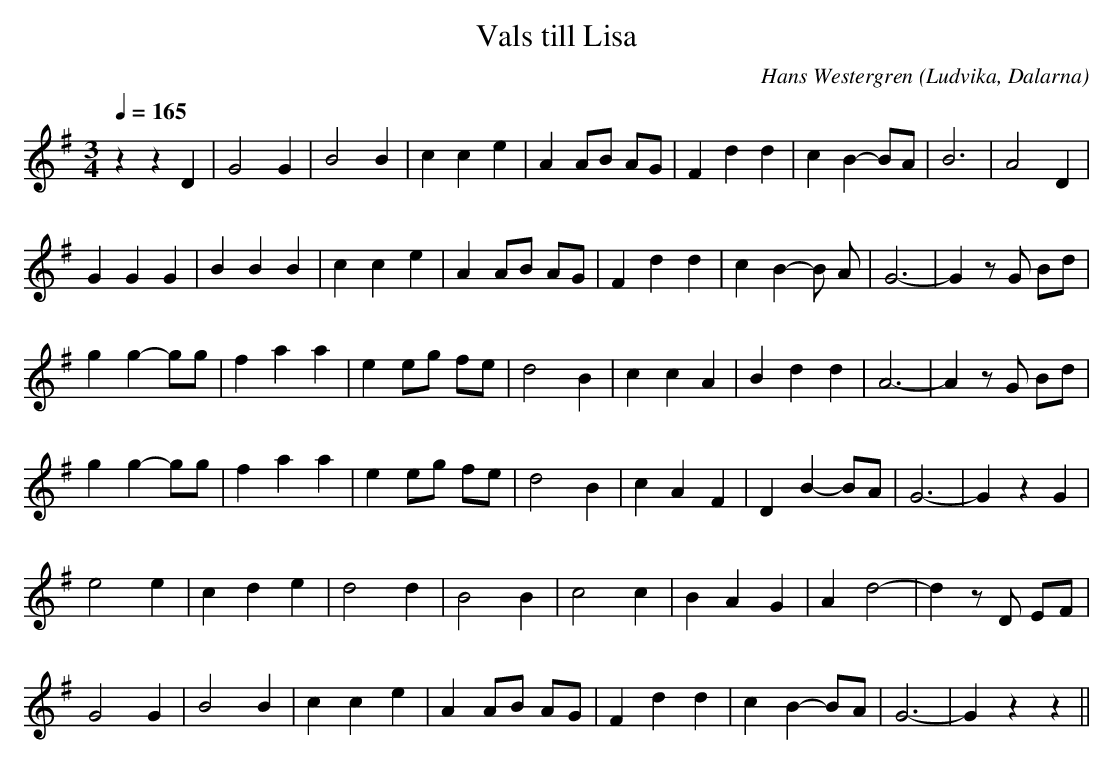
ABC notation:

X:1
T:Vals till Lisa
O:Ludvika, Dalarna
C: Hans Westergren
M:3/4
L:1/4
K:G
Q: 165
zz D|G2G|B2B|cce|A A/2B/2 A/2G/2|Fdd|cB-B/2A/2|B3|A2 D|
GGG|BBB|cce|A A/2B/2 A/2G/2|Fdd|c B-B/2 A/2| G3-|G z/2 G/2 B/2d/2|
gg-g/2g/2|faa|e e/2g/2 f/2e/2|d2B |ccA|Bdd|A3-|Az/2G/2 B/2d/2|
gg-g/2g/2|faa|e e/2g/2 f/2e/2|d2B |cAF|DB-B/2A/2|G3-|GzG|
e2e|cde|d2d|B2B|c2c|BAG|Ad2-|dz/2D/2 E/2F/2|
G2G|B2B|cce|AA/2B/2 A/2G/2|Fdd|cB-B/2A/2|G3-|Gzz||
